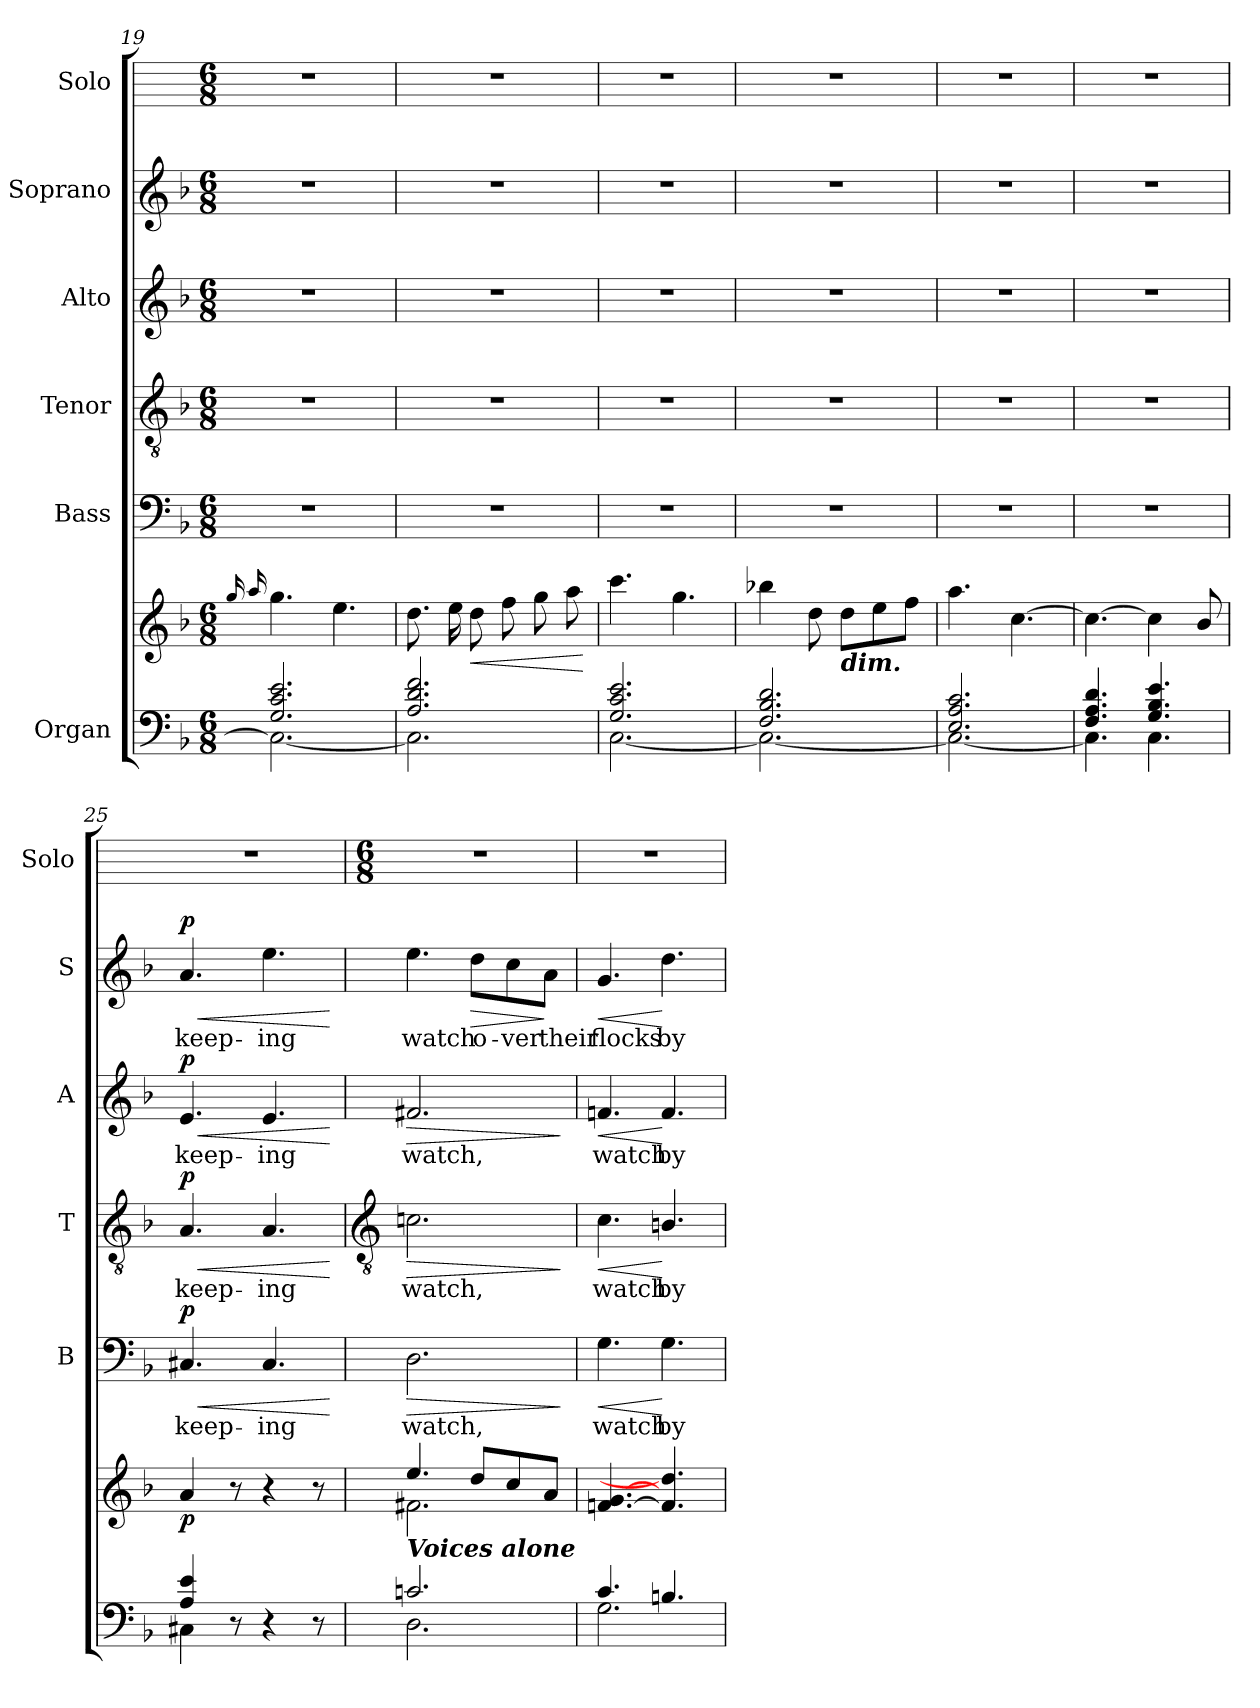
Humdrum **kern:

**kern	**kern	**dynam	**kern	**text	**dynam	**kern	**text	**dynam	**kern	**text	**dynam	**kern	**text	**dynam	**kern
*part6	*part6	*part6	*part5	*part5	*part5	*part4	*part4	*part4	*part3	*part3	*part3	*part2	*part2	*part2	*part1
*staff7	*staff6	*staff6/7	*staff5	*staff5	*staff5	*staff4	*staff4	*staff4	*staff3	*staff3	*staff3	*staff2	*staff2	*staff2	*staff1
*I"Organ	*	*	*I"Bass	*	*	*I"Tenor	*	*	*I"Alto	*	*	*I"Soprano	*	*	*I"Solo
*	*	*	*I'B	*	*	*I'T	*	*	*I'A	*	*	*I'S	*	*	*I'Solo
*clefF4	*clefG2	*	*clefF4	*	*	*clefGv2	*	*	*clefG2	*	*	*clefG2	*	*	*
*k[b-]	*k[b-]	*	*k[b-]	*	*	*k[b-]	*	*	*k[b-]	*	*	*k[b-]	*	*	*
*F:	*F:	*	*F:	*	*	*F:	*	*	*F:	*	*	*F:	*	*	*
*M6/8	*M6/8	*	*M6/8	*	*	*M6/8	*	*	*M6/8	*	*	*M6/8	*	*	*M6/8
=19	=19	=19	=19	=19	=19	=19	=19	=19	=19	=19	=19	=19	=19	=19	=19
.	16qqgg/L	.	.	.	.	.	.	.	.	.	.	.	.	.	.
.	16qqaa/JJ	.	.	.	.	.	.	.	.	.	.	.	.	.	.
*^	*	*	*	*	*	*	*	*	*	*	*	*	*	*	*
!	!	!	!	!LO:N:vis=1	!	!	!LO:N:vis=1	!	!	!LO:N:vis=1	!	!	!LO:N:vis=1	!	!	!
2.G/ 2.c/ 2.e/	2.C\_	4.gg	.	2.r	.	.	2.r	.	.	2.r	.	.	2.r	.	.	2.r
.	.	4.ee	.	.	.	.	.	.	.	.	.	.	.	.	.	.
=20	=20	=20	=20	=20	=20	=20	=20	=20	=20	=20	=20	=20	=20	=20	=20	=20
!	!	!	!	!LO:N:vis=1	!	!	!LO:N:vis=1	!	!	!LO:N:vis=1	!	!	!LO:N:vis=1	!	!	!
2.A/ 2.d/ 2.f/	2.C\]	8.ddL	.	2.r	.	.	2.r	.	.	2.r	.	.	2.r	.	.	2.r
.	.	16eeL	.	.	.	.	.	.	.	.	.	.	.	.	.	.
!	!	!	!LO:HP:b	!	!	!	!	!	!	!	!	!	!	!	!	!
.	.	8ddJ	<	.	.	.	.	.	.	.	.	.	.	.	.	.
.	.	8ffL	.	.	.	.	.	.	.	.	.	.	.	.	.	.
.	.	8gg	.	.	.	.	.	.	.	.	.	.	.	.	.	.
.	.	8aaJ	.	.	.	.	.	.	.	.	.	.	.	.	.	.
*v	*v	*	*	*	*	*	*	*	*	*	*	*	*	*	*	*
.	.	[	.	.	.	.	.	.	.	.	.	.	.	.	.
=21	=21	=21	=21	=21	=21	=21	=21	=21	=21	=21	=21	=21	=21	=21	=21
*^	*	*	*	*	*	*	*	*	*	*	*	*	*	*	*
!	!	!	!	!LO:N:vis=1	!	!	!LO:N:vis=1	!	!	!LO:N:vis=1	!	!	!LO:N:vis=1	!	!	!
2.G/ 2.c/ 2.e/	[2.C\	4.ccc	.	2.r	.	.	2.r	.	.	2.r	.	.	2.r	.	.	2.r
.	.	4.gg	.	.	.	.	.	.	.	.	.	.	.	.	.	.
=22	=22	=22	=22	=22	=22	=22	=22	=22	=22	=22	=22	=22	=22	=22	=22	=22
!	!	!	!	!LO:N:vis=1	!	!	!LO:N:vis=1	!	!	!LO:N:vis=1	!	!	!LO:N:vis=1	!	!	!
2.F/ 2.B-/ 2.d/	2.C\_	4bb-X	.	2.r	.	.	2.r	.	.	2.r	.	.	2.r	.	.	2.r
.	.	8dd	.	.	.	.	.	.	.	.	.	.	.	.	.	.
!	!	!LO:TX:b:Bi:t=dim.	!	!	!	!	!	!	!	!	!	!	!	!	!	!
.	.	8ddL	.	.	.	.	.	.	.	.	.	.	.	.	.	.
.	.	8ee	.	.	.	.	.	.	.	.	.	.	.	.	.	.
.	.	8ffJ	.	.	.	.	.	.	.	.	.	.	.	.	.	.
=23	=23	=23	=23	=23	=23	=23	=23	=23	=23	=23	=23	=23	=23	=23	=23	=23
!	!	!	!	!LO:N:vis=1	!	!	!LO:N:vis=1	!	!	!LO:N:vis=1	!	!	!LO:N:vis=1	!	!	!
2.E/ 2.A/ 2.c/	2.C\_	4.aa	.	2.r	.	.	2.r	.	.	2.r	.	.	2.r	.	.	2.r
.	.	[4.cc	.	.	.	.	.	.	.	.	.	.	.	.	.	.
=24	=24	=24	=24	=24	=24	=24	=24	=24	=24	=24	=24	=24	=24	=24	=24	=24
!	!	!	!	!LO:N:vis=1	!	!	!LO:N:vis=1	!	!	!LO:N:vis=1	!	!	!LO:N:vis=1	!	!	!
4.F/ 4.A/ 4.d/	4.C\]	4.cc_	.	2.r	.	.	2.r	.	.	2.r	.	.	2.r	.	.	2.r
4.G/ 4.B-/ 4.e/	4.C\	4cc]	.	.	.	.	.	.	.	.	.	.	.	.	.	.
.	.	8b-/	.	.	.	.	.	.	.	.	.	.	.	.	.	.
=25	=25	=25	=25	=25	=25	=25	=25	=25	=25	=25	=25	=25	=25	=25	=25	=25
!	!	!	!LO:DY:b	!	!LO:LY:b	!LO:HP:b	!	!LO:LY:b	!LO:HP:b	!	!LO:LY:b	!LO:HP:b	!	!LO:LY:b	!LO:HP:b	!
!	!	!	!	!	!	!LO:DY:n=1:b	!	!	!LO:DY:n=1:b	!	!	!LO:DY:n=1:b	!	!	!LO:DY:n=1:b	!
4A/ 4e/	4C#X\	4a	p	4.C#X	keep-	< p	4.A	keep-	< p	4.e	keep-	< p	4.a	keep-	< p	2.r
2ryy	8r	8r	.	.	.	.	.	.	.	.	.	.	.	.	.	.
!	!	!	!	!	!LO:LY:b	!	!	!LO:LY:b	!	!	!LO:LY:b	!	!	!LO:LY:b	!	!
.	4r	4r	.	4.C#	-ing	.	4.A	-ing	.	4.e	-ing	.	4.ee	-ing	.	.
.	8r	8r	.	.	.	.	.	.	.	.	.	.	.	.	.	.
*v	*v	*	*	*	*	*	*	*	*	*	*	*	*	*	*	*
.	.	.	.	.	[	.	.	[	.	.	[	.	.	[	.
!!LO:LB:g=z
=26	=26	=26	=26	=26	=26	=26	=26	=26	=26	=26	=26	=26	=26	=26	=26
*	*	*	*	*	*	*clefGv2	*	*	*	*	*	*	*	*	*
*	*	*	*	*	*	*	*	*	*	*	*	*	*	*	*M6/8
*^	*^	*	*	*	*	*	*	*	*	*	*	*	*	*	*
!	!	!LO:TX:b:Bi:t=Voices alone	!	!	!	!	!	!	!	!	!	!	!	!	!	!	!
!	!	!	!	!	!	!LO:LY:b	!LO:HP:b	!	!LO:LY:b	!LO:HP:b	!	!LO:LY:b	!LO:HP:b	!	!LO:LY:b	!	!
2.cn/	2.D\	4.ee/	2.f#X\	.	2.D	watch,	>	2.cn	watch,	>	2.f#X	watch,	>	4.ee	watch	.	2.r
!	!	!	!	!	!	!	!	!	!	!	!	!	!	!	!LO:LY:b	!LO:HP:b	!
.	.	8dd/L	.	.	.	.	.	.	.	.	.	.	.	8dd\L	o-	>	.
!	!	!	!	!	!	!	!	!	!	!	!	!	!	!	!LO:LY:b	!	!
.	.	8cc/	.	.	.	.	.	.	.	.	.	.	.	8cc\	-ver	.	.
!	!	!	!	!	!	!	!	!	!	!	!	!	!	!	!LO:LY:b	!	!
.	.	8a/J	.	.	.	.	.	.	.	.	.	.	.	8a\J	their	]	.
*v	*v	*	*	*	*	*	*	*	*	*	*	*	*	*	*	*	*
*	*v	*v	*	*	*	*	*	*	*	*	*	*	*	*	*	*
.	.	.	.	.	]	.	.	]	.	.	]	.	.	.	.
=27	=27	=27	=27	=27	=27	=27	=27	=27	=27	=27	=27	=27	=27	=27	=27
*^	*^	*	*	*	*	*	*	*	*	*	*	*	*	*	*
!	!	!	!LO:N:vis=1	!	!	!LO:LY:b	!LO:HP:b	!	!LO:LY:b	!LO:HP:b	!	!LO:LY:b	!LO:HP:b	!	!LO:LY:b	!LO:HP:b	!
4.c/	2.G\	[4.fn/ [4.g/	2.ryy	.	4.G	watch	<	4.c	watch	<	4.fn	watch	<	4.g	flocks	<	2.r
!	!	!	!	!	!	!LO:LY:b	!	!	!LO:LY:b	!	!	!LO:LY:b	!	!	!LO:LY:b	!	!
4.Bn/	.	4.f/] 4.dd/]	.	.	4.G	by	[	4.Bn/	by	[	4.f	by	[	4.dd	by	[	.
*v	*v	*	*	*	*	*	*	*	*	*	*	*	*	*	*	*	*
*	*v	*v	*	*	*	*	*	*	*	*	*	*	*	*	*	*
=	=	=	=	=	=	=	=	=	=	=	=	=	=	=	=
*-	*-	*-	*-	*-	*-	*-	*-	*-	*-	*-	*-	*-	*-	*-	*-
